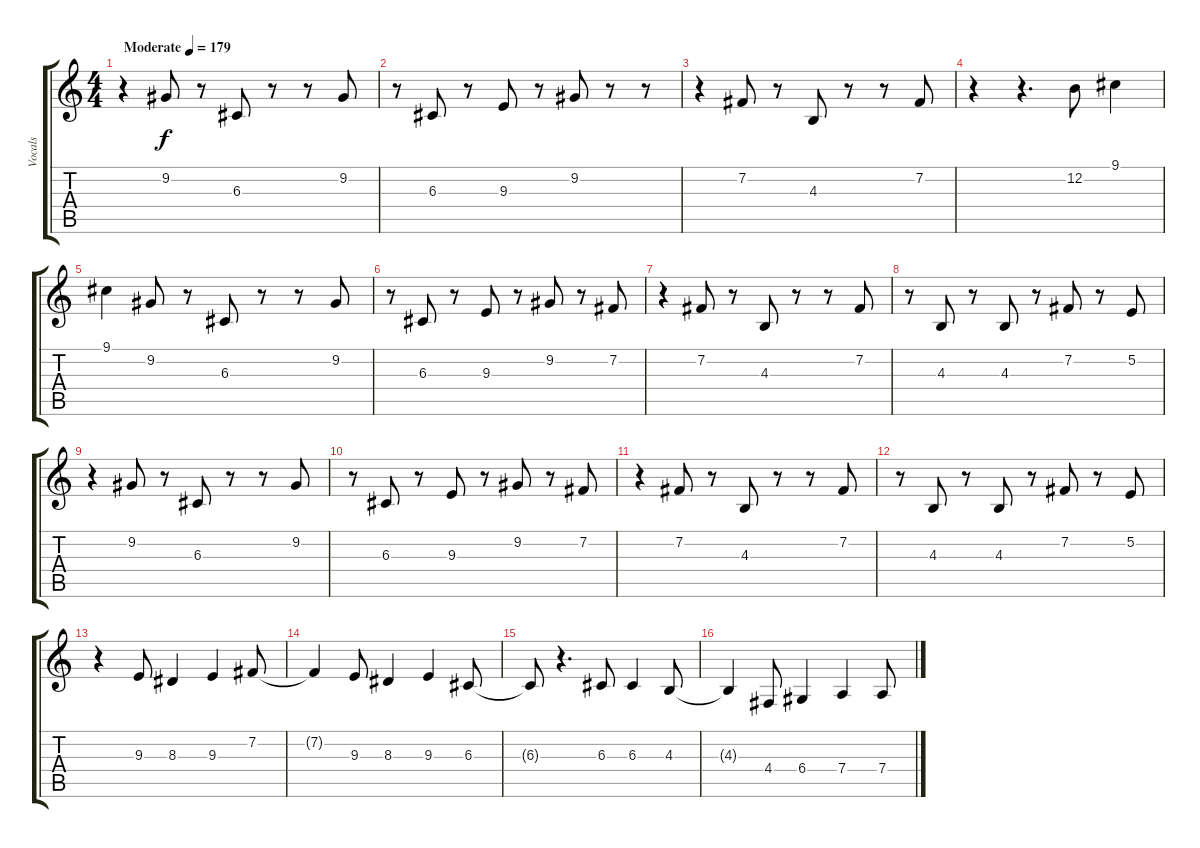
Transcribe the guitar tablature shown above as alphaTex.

\track ("Vocals" "Vocals") {instrument flute}
\staff {score tabs}
\tuning (E4 B3 G3 D3 A2 E2) {hide}
\ts (4 4)
\tempo (179 "Moderate")
\clef g2
\ks c
r.4{dy f instrument flute} 9.2.8 r.8 6.3.8 r.8 r.8 9.2.8 |
r.8 6.3.8 r.8 9.3.8 r.8 9.2.8 r.8 r.8 |
r.4 7.2.8 r.8 4.3.8 r.8 r.8 7.2.8 |
r.4 r.4{d} 12.2.8 9.1.4 |
9.1.4 9.2.8 r.8 6.3.8 r.8 r.8 9.2.8 |
r.8 6.3.8 r.8 9.3.8 r.8 9.2.8 r.8 7.2.8 |
r.4 7.2.8 r.8 4.3.8 r.8 r.8 7.2.8 |
r.8 4.3.8 r.8 4.3.8 r.8 7.2.8 r.8 5.2.8 |
r.4 9.2.8 r.8 6.3.8 r.8 r.8 9.2.8 |
r.8 6.3.8 r.8 9.3.8 r.8 9.2.8 r.8 7.2.8 |
r.4 7.2.8 r.8 4.3.8 r.8 r.8 7.2.8 |
r.8 4.3.8 r.8 4.3.8 r.8 7.2.8 r.8 5.2.8 |
r.4 9.3.8 8.3.4 9.3.4 7.2.8 |
7.2{t}.4 9.3.8 8.3.4 9.3.4 6.3.8 |
6.3{t}.8 r.4{d} 6.3.8 6.3.4 4.3.8 |
4.3{t}.4 4.4.8 6.4.4 7.4.4 7.4.8
